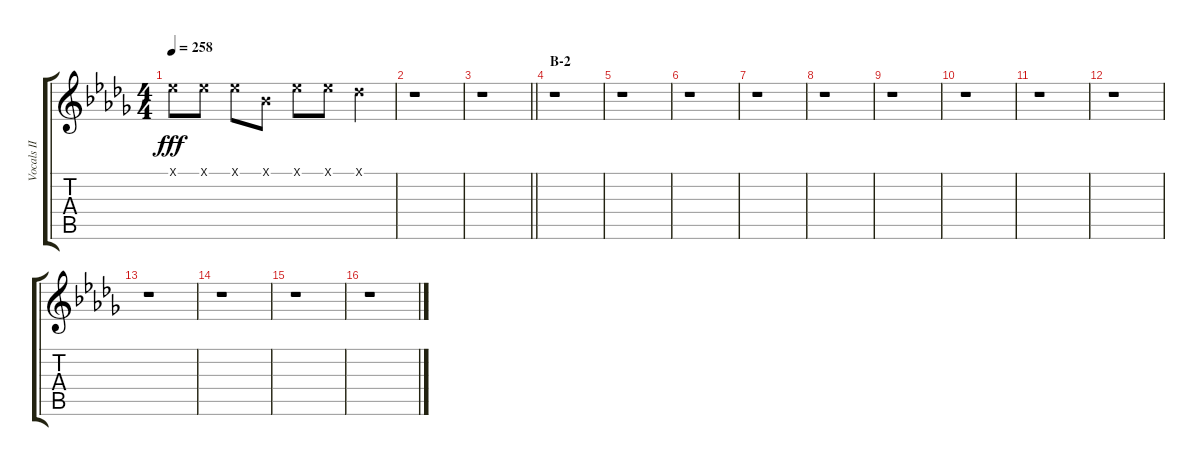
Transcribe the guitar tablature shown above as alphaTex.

\track ("Vocals II" "Vocals II") {instrument voiceoohs}
\staff {score tabs}
\tuning (E4 B3 G3 D3 A2 E2) {hide}
\ts (4 4)
\tempo 258
\clef g2
\ks db
11.1{x}.8{dy fff} 11.1{x}.8 11.1{x}.8 6.1{x}.8 11.1{x}.8 11.1{x}.8 9.1{x}.4 |
r.1 |
\barLineRight lightlight
r.1 |
\section ("" "B-2")
r.1 |
r.1 |
r.1 |
r.1 |
r.1 |
r.1 |
r.1 |
r.1 |
r.1 |
r.1 |
r.1 |
r.1 |
r.1
